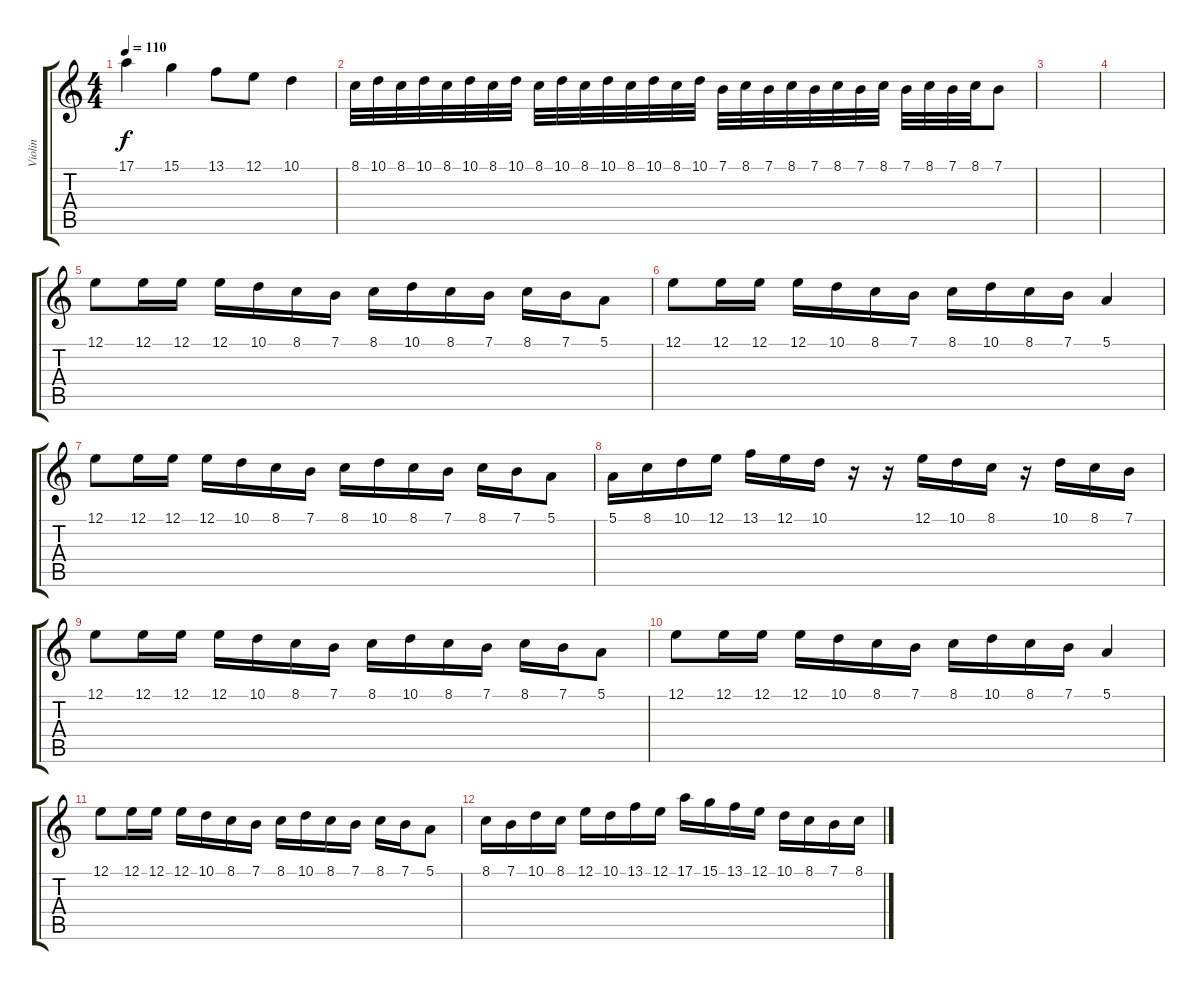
\track ("Violin" "Violin") {instrument violin}
\staff {score tabs}
\tuning (E4 B3 G3 D3 A2 E2) {hide}
\ts (4 4)
\tempo 110
\clef g2
\ks c
17.1.4{dy f} 15.1.4 13.1.8 12.1.8 10.1.4 |
8.1.32 10.1.32 8.1.32 10.1.32 8.1.32 10.1.32 8.1.32 10.1.32 8.1.32 10.1.32 8.1.32 10.1.32 8.1.32 10.1.32 8.1.32 10.1.32 7.1.32 8.1.32 7.1.32 8.1.32 7.1.32 8.1.32 7.1.32 8.1.32 7.1.32 8.1.32 7.1.32 8.1.32 7.1.8 |
|
|
12.1.8 12.1.16 12.1.16 12.1.16 10.1.16 8.1.16 7.1.16 8.1.16 10.1.16 8.1.16 7.1.16 8.1.16 7.1.16 5.1.8 |
12.1.8 12.1.16 12.1.16 12.1.16 10.1.16 8.1.16 7.1.16 8.1.16 10.1.16 8.1.16 7.1.16 5.1.4 |
12.1.8 12.1.16 12.1.16 12.1.16 10.1.16 8.1.16 7.1.16 8.1.16 10.1.16 8.1.16 7.1.16 8.1.16 7.1.16 5.1.8 |
5.1.16 8.1.16 10.1.16 12.1.16 13.1.16 12.1.16 10.1.16 r.16 r.16 12.1.16 10.1.16 8.1.16 r.16 10.1.16 8.1.16 7.1.16 |
12.1.8 12.1.16 12.1.16 12.1.16 10.1.16 8.1.16 7.1.16 8.1.16 10.1.16 8.1.16 7.1.16 8.1.16 7.1.16 5.1.8 |
12.1.8 12.1.16 12.1.16 12.1.16 10.1.16 8.1.16 7.1.16 8.1.16 10.1.16 8.1.16 7.1.16 5.1.4 |
12.1.8 12.1.16 12.1.16 12.1.16 10.1.16 8.1.16 7.1.16 8.1.16 10.1.16 8.1.16 7.1.16 8.1.16 7.1.16 5.1.8 |
8.1.16 7.1.16 10.1.16 8.1.16 12.1.16 10.1.16 13.1.16 12.1.16 17.1.16 15.1.16 13.1.16 12.1.16 10.1.16 8.1.16 7.1.16 8.1.16
